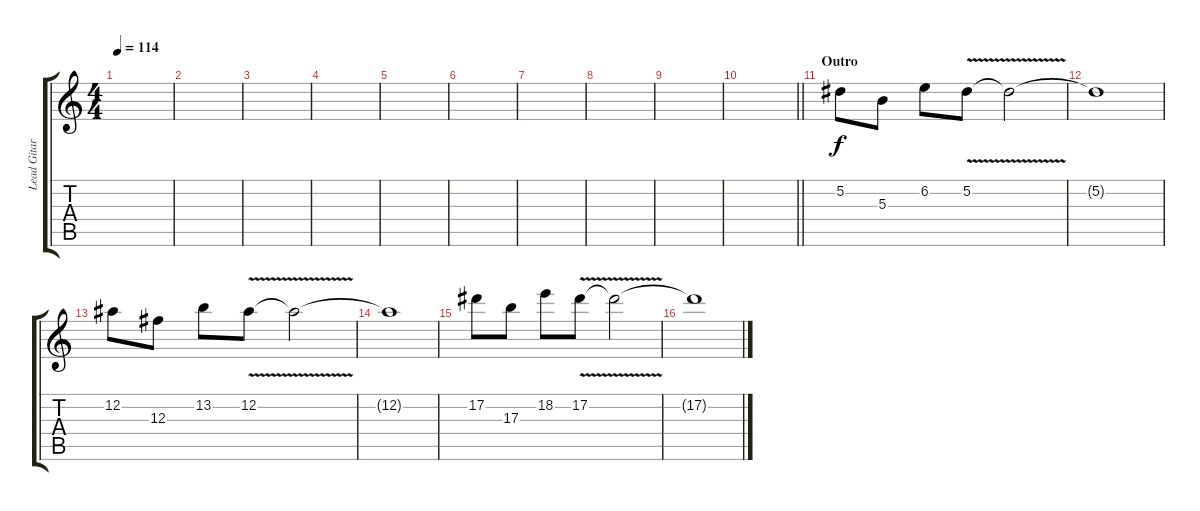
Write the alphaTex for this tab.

\track ("Lead Gitar" "Lead Gitar") {instrument distortionguitar}
\staff {score tabs}
\tuning (Eb4 Bb3 Gb3 Db3 Ab2 Eb2) {hide}
\ts (4 4)
\tempo 114
\clef g2
\ks c
|
|
|
|
|
|
|
|
|
\barLineRight lightlight
|
\section ("" "Outro")
5.2.8 5.3.8 6.2.8 5.2{v}.8 5.2{t}.2 |
5.2{t}.1 |
12.2.8 12.3.8 13.2.8 12.2{v}.8 12.2{t}.2 |
12.2{t}.1 |
17.2.8 17.3.8 18.2.8 17.2{v}.8 17.2{t}.2 |
17.2{t}.1
